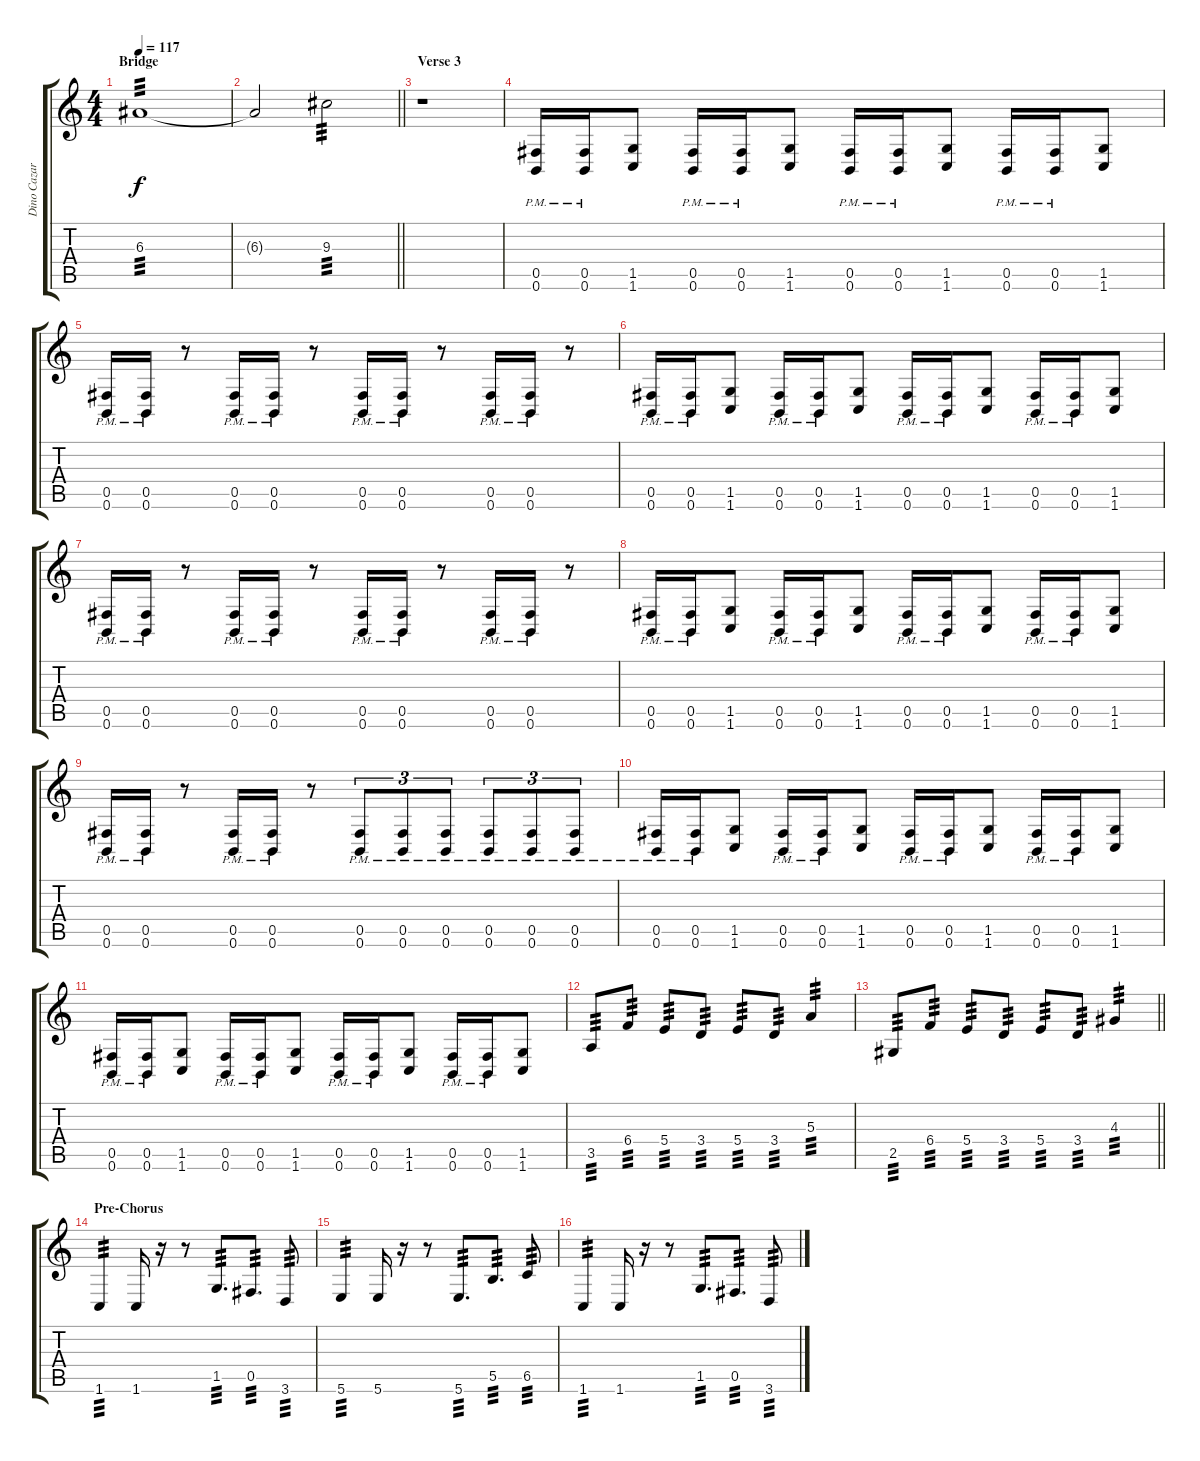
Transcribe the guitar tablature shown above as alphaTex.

\track ("Dino Cazares (Rhythm)" "Dino Cazar") {instrument distortionguitar}
\staff {score tabs}
\tuning (Db4 Ab3 E3 B2 Gb2 B1) {hide}
\ts (4 4)
\section ("" "Bridge")
\tempo 117
\clef g2
\ks c
6.3.1{tp 3 dy f} |
\barLineRight lightlight
6.3{t}.2 9.3.2{tp 3} |
\section ("" "Verse 3")
r.1{volume 13} |
(0.5{pm} 0.6{pm}).16 (0.5{pm} 0.6{pm}).16 (1.5 1.6).8 (0.5{pm} 0.6{pm}).16 (0.5{pm} 0.6{pm}).16 (1.5 1.6).8 (0.5{pm} 0.6{pm}).16 (0.5{pm} 0.6{pm}).16 (1.5 1.6).8 (0.5{pm} 0.6{pm}).16 (0.5{pm} 0.6{pm}).16 (1.5 1.6).8 |
(0.5{pm} 0.6{pm}).16 (0.5{pm} 0.6{pm}).16 r.8 (0.5{pm} 0.6{pm}).16 (0.5{pm} 0.6{pm}).16 r.8 (0.5{pm} 0.6{pm}).16 (0.5{pm} 0.6{pm}).16 r.8 (0.5{pm} 0.6{pm}).16 (0.5{pm} 0.6{pm}).16 r.8 |
(0.5{pm} 0.6{pm}).16 (0.5{pm} 0.6{pm}).16 (1.5 1.6).8 (0.5{pm} 0.6{pm}).16 (0.5{pm} 0.6{pm}).16 (1.5 1.6).8 (0.5{pm} 0.6{pm}).16 (0.5{pm} 0.6{pm}).16 (1.5 1.6).8 (0.5{pm} 0.6{pm}).16 (0.5{pm} 0.6{pm}).16 (1.5 1.6).8 |
(0.5{pm} 0.6{pm}).16 (0.5{pm} 0.6{pm}).16 r.8 (0.5{pm} 0.6{pm}).16 (0.5{pm} 0.6{pm}).16 r.8 (0.5{pm} 0.6{pm}).16 (0.5{pm} 0.6{pm}).16 r.8 (0.5{pm} 0.6{pm}).16 (0.5{pm} 0.6{pm}).16 r.8 |
(0.5{pm} 0.6{pm}).16 (0.5{pm} 0.6{pm}).16 (1.5 1.6).8 (0.5{pm} 0.6{pm}).16 (0.5{pm} 0.6{pm}).16 (1.5 1.6).8 (0.5{pm} 0.6{pm}).16 (0.5{pm} 0.6{pm}).16 (1.5 1.6).8 (0.5{pm} 0.6{pm}).16 (0.5{pm} 0.6{pm}).16 (1.5 1.6).8 |
(0.5{pm} 0.6{pm}).16 (0.5{pm} 0.6{pm}).16 r.8 (0.5{pm} 0.6{pm}).16 (0.5{pm} 0.6{pm}).16 r.8 (0.5{pm} 0.6{pm}).8{tu (3 2)} (0.5{pm} 0.6{pm}).8{tu (3 2)} (0.5{pm} 0.6{pm}).8{tu (3 2)} (0.5{pm} 0.6{pm}).8{tu (3 2)} (0.5{pm} 0.6{pm}).8{tu (3 2)} (0.5{pm} 0.6{pm}).8{tu (3 2)} |
(0.5{pm} 0.6{pm}).16 (0.5{pm} 0.6{pm}).16 (1.5 1.6).8 (0.5{pm} 0.6{pm}).16 (0.5{pm} 0.6{pm}).16 (1.5 1.6).8 (0.5{pm} 0.6{pm}).16 (0.5{pm} 0.6{pm}).16 (1.5 1.6).8 (0.5{pm} 0.6{pm}).16 (0.5{pm} 0.6{pm}).16 (1.5 1.6).8 |
(0.5{pm} 0.6{pm}).16 (0.5{pm} 0.6{pm}).16 (1.5 1.6).8 (0.5{pm} 0.6{pm}).16 (0.5{pm} 0.6{pm}).16 (1.5 1.6).8 (0.5{pm} 0.6{pm}).16 (0.5{pm} 0.6{pm}).16 (1.5 1.6).8 (0.5{pm} 0.6{pm}).16 (0.5{pm} 0.6{pm}).16 (1.5 1.6).8 |
3.5.8{tp 3 volume 16} 6.4.8{tp 3} 5.4.8{tp 3} 3.4.8{tp 3} 5.4.8{tp 3} 3.4.8{tp 3} 5.3.4{tp 3} |
\barLineRight lightlight
2.5.8{tp 3} 6.4.8{tp 3} 5.4.8{tp 3} 3.4.8{tp 3} 5.4.8{tp 3} 3.4.8{tp 3} 4.3.4{tp 3} |
\section ("" "Pre-Chorus")
1.6.4{tp 3} 1.6.16 r.16 r.8 1.5.8{d tp 3} 0.5.8{d tp 3} 3.6.8{tp 3} |
5.6.4{tp 3} 5.6.16 r.16 r.8 5.6.8{d tp 3} 5.5.8{d tp 3} 6.5.8{tp 3} |
1.6.4{tp 3} 1.6.16 r.16 r.8 1.5.8{d tp 3} 0.5.8{d tp 3} 3.6.8{tp 3}
